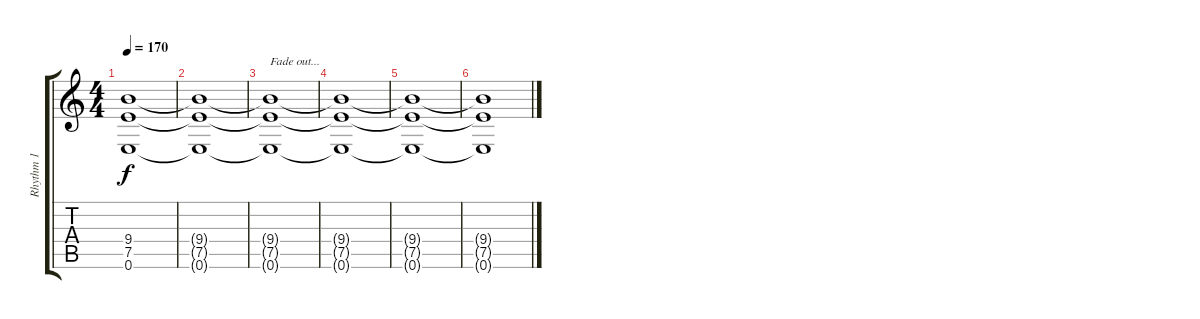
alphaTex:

\track ("Rhythm 1" "Rhythm 1") {instrument overdrivenguitar}
\staff {score tabs}
\tuning (E4 B3 G3 D3 A2 E2) {hide}
\ts (4 4)
\tempo 170
\clef g2
\ks c
(9.4{t} 7.5{t} 0.6{t}).1{dy f} |
(9.4{t} 7.5{t} 0.6{t}).1 |
(9.4{t} 7.5{t} 0.6{t}).1{txt "Fade out..."} |
(9.4{t} 7.5{t} 0.6{t}).1 |
(9.4{t} 7.5{t} 0.6{t}).1 |
(9.4{t} 7.5{t} 0.6{t}).1
